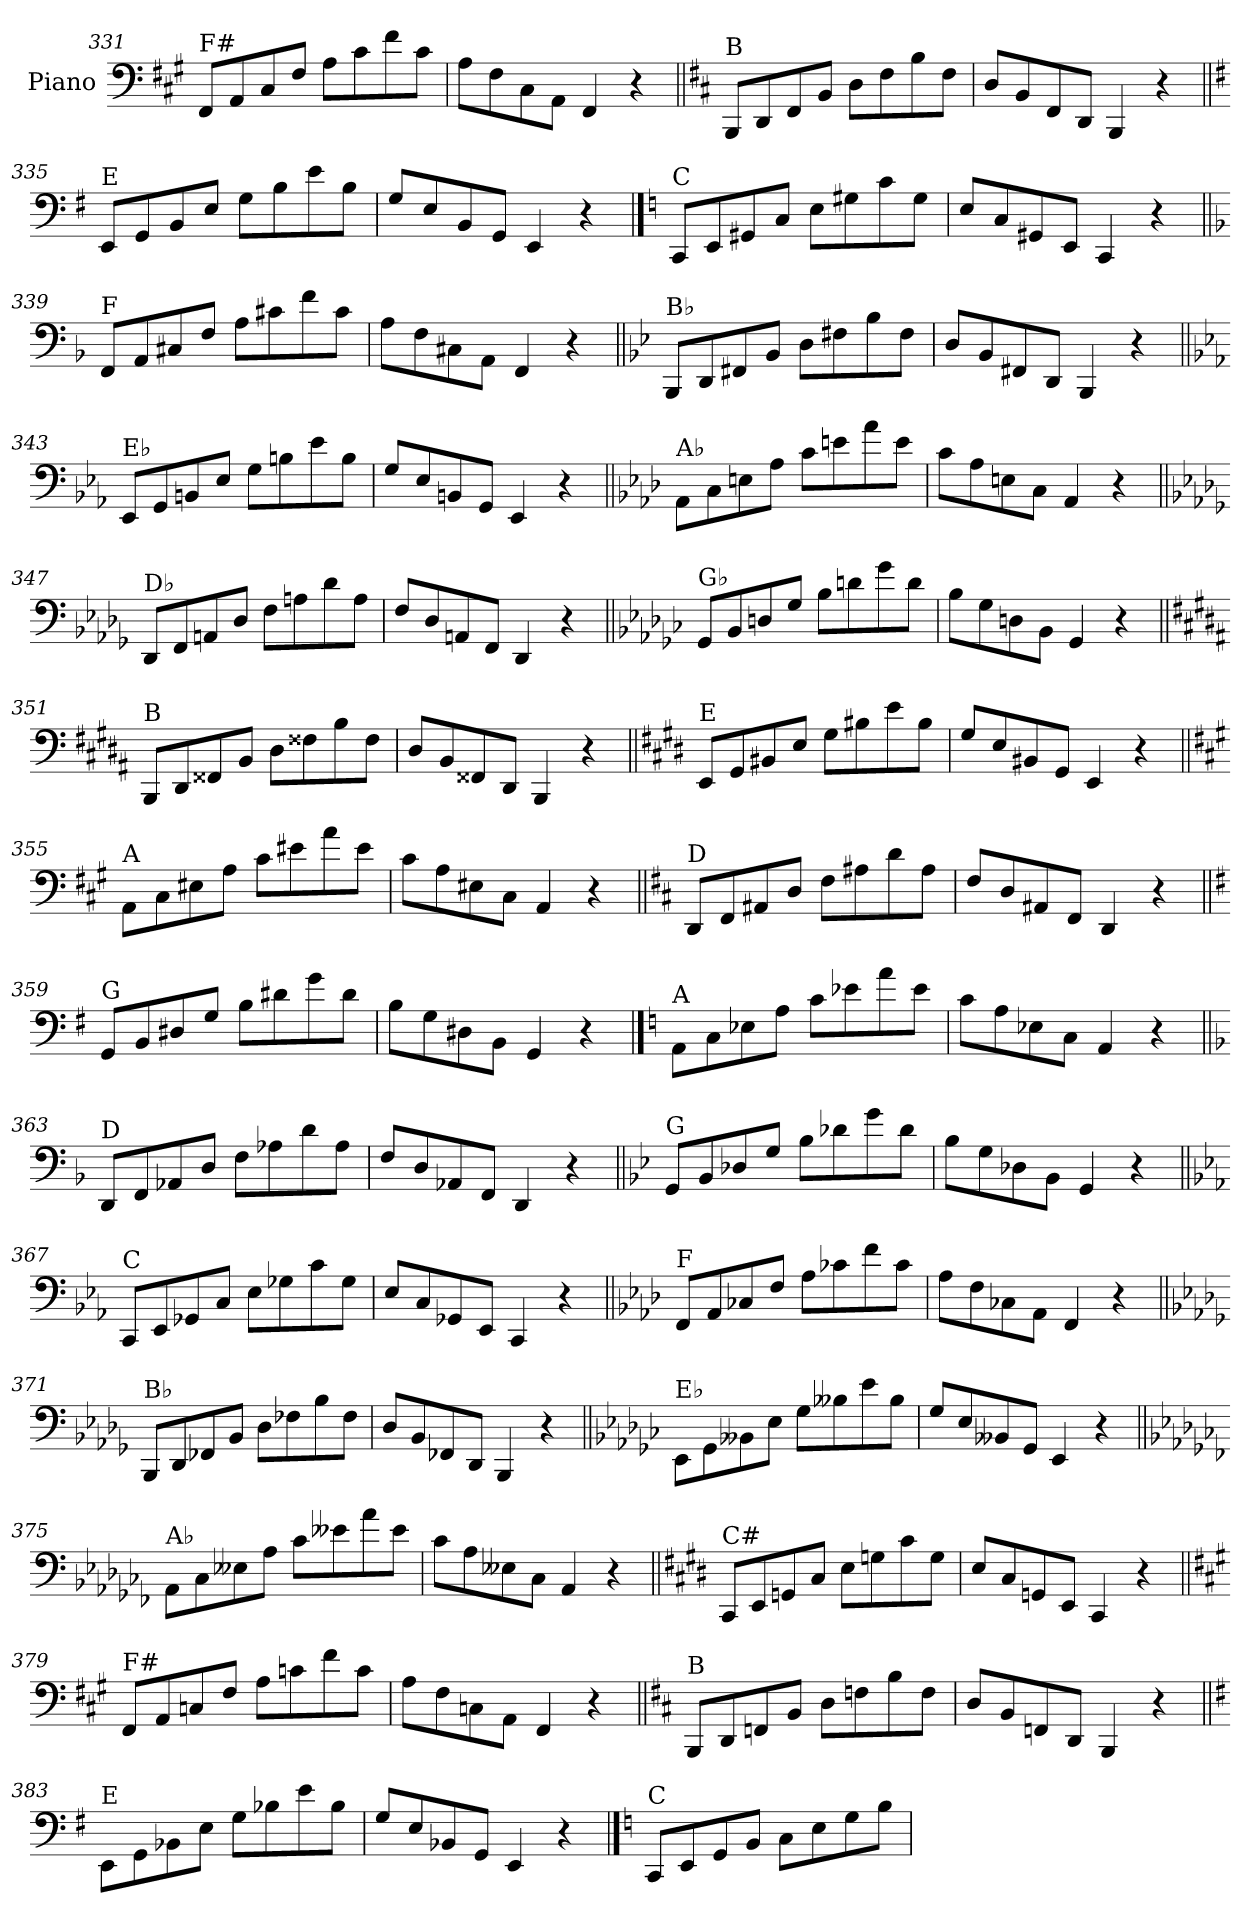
**kern
*part1
*staff1
*I"Piano
*I'Pno.
!!LO:LB:g=z
*clefF4
*k[f#c#g#]
=331
!LO:TX:a:t=F#
8FF#/L
8AA/
8C#/
8F#/J
8A\L
8c#\
8f#\
8c#\J
=332
8A\L
8F#\
8C#\
8AA\J
4FF#/
4r
=333||
*k[f#c#]
!LO:TX:a:t=B
8BBB/L
8DD/
8FF#/
8BB/J
8D\L
8F#\
8B\
8F#\J
=334
8D/L
8BB/
8FF#/
8DD/J
4BBB/
4r
=335||
*k[f#]
!LO:TX:a:t=E
8EE/L
8GG/
8BB/
8E/J
8G\L
8B\
8e\
8B\J
=336
8G/L
8E/
8BB/
8GG/J
4EE/
4r
!!LO:PB:g=z
==337
*k[]
!LO:TX:a:t=C
8CC/L
8EE/
8GG#X/
8C/J
8E\L
8G#X\
8c\
8G#\J
=338
8E/L
8C/
8GG#X/
8EE/J
4CC/
4r
=339||
*k[b-]
!LO:TX:a:t=F
8FF/L
8AA/
8C#X/
8F/J
8A\L
8c#X\
8f\
8c#\J
=340
8A\L
8F\
8C#X\
8AA\J
4FF/
4r
=341||
*k[b-e-]
!LO:TX:a:t=B♭
8BBB-/L
8DD/
8FF#X/
8BB-/J
8D\L
8F#X\
8B-\
8F#\J
=342
8D/L
8BB-/
8FF#X/
8DD/J
4BBB-/
4r
!!LO:LB:g=z
=343||
*k[b-e-a-]
!LO:TX:a:t=E♭
8EE-/L
8GG/
8BBn/
8E-/J
8G\L
8Bn\
8e-\
8B\J
=344
8G/L
8E-/
8BBn/
8GG/J
4EE-/
4r
=345||
*k[b-e-a-d-]
!LO:TX:a:t=A♭
8AA-\L
8C\
8En\
8A-\J
8c\L
8en\
8a-\
8e\J
=346
8c\L
8A-\
8En\
8C\J
4AA-/
4r
=347||
*k[b-e-a-d-g-]
!LO:TX:a:t=D♭
8DD-/L
8FF/
8AAn/
8D-/J
8F\L
8An\
8d-\
8A\J
=348
8F/L
8D-/
8AAn/
8FF/J
4DD-/
4r
!!LO:LB:g=z
=349||
*k[b-e-a-d-g-c-]
!LO:TX:a:t=G♭
8GG-/L
8BB-/
8Dn/
8G-/J
8B-\L
8dn\
8g-\
8d\J
=350
8B-\L
8G-\
8Dn\
8BB-\J
4GG-/
4r
=351||
*k[f#c#g#d#a#]
!LO:TX:a:t=B
8BBB/L
8DD#/
8FF##X/
8BB/J
8D#\L
8F##X\
8B\
8F##\J
=352
8D#/L
8BB/
8FF##X/
8DD#/J
4BBB/
4r
=353||
*k[f#c#g#d#]
!LO:TX:a:t=E
8EE/L
8GG#/
8BB#X/
8E/J
8G#\L
8B#X\
8e\
8B#\J
=354
8G#/L
8E/
8BB#X/
8GG#/J
4EE/
4r
!!LO:LB:g=z
=355||
*k[f#c#g#]
!LO:TX:a:t=A
8AA\L
8C#\
8E#X\
8A\J
8c#\L
8e#X\
8a\
8e#\J
=356
8c#\L
8A\
8E#X\
8C#\J
4AA/
4r
=357||
*k[f#c#]
!LO:TX:a:t=D
8DD/L
8FF#/
8AA#X/
8D/J
8F#\L
8A#X\
8d\
8A#\J
=358
8F#/L
8D/
8AA#X/
8FF#/J
4DD/
4r
=359||
*k[f#]
!LO:TX:a:t=G
8GG/L
8BB/
8D#X/
8G/J
8B\L
8d#X\
8g\
8d#\J
=360
8B\L
8G\
8D#X\
8BB\J
4GG/
4r
!!LO:LB:g=z
==361
*k[]
!LO:TX:a:t=A
8AA\L
8C\
8E-X\
8A\J
8c\L
8e-X\
8a\
8e-\J
=362
8c\L
8A\
8E-X\
8C\J
4AA/
4r
=363||
*k[b-]
!LO:TX:a:t=D
8DD/L
8FF/
8AA-X/
8D/J
8F\L
8A-X\
8d\
8A-\J
=364
8F/L
8D/
8AA-X/
8FF/J
4DD/
4r
=365||
*k[b-e-]
!LO:TX:a:t=G
8GG/L
8BB-/
8D-X/
8G/J
8B-\L
8d-X\
8g\
8d-\J
=366
8B-\L
8G\
8D-X\
8BB-\J
4GG/
4r
!!LO:LB:g=z
=367||
*k[b-e-a-]
!LO:TX:a:t=C
8CC/L
8EE-/
8GG-X/
8C/J
8E-\L
8G-X\
8c\
8G-\J
=368
8E-/L
8C/
8GG-X/
8EE-/J
4CC/
4r
=369||
*k[b-e-a-d-]
!LO:TX:a:t=F
8FF/L
8AA-/
8C-X/
8F/J
8A-\L
8c-X\
8f\
8c-\J
=370
8A-\L
8F\
8C-X\
8AA-\J
4FF/
4r
=371||
*k[b-e-a-d-g-]
!LO:TX:a:t=B♭
8BBB-/L
8DD-/
8FF-X/
8BB-/J
8D-\L
8F-X\
8B-\
8F-\J
=372
8D-/L
8BB-/
8FF-X/
8DD-/J
4BBB-/
4r
!!LO:LB:g=z
=373||
*k[b-e-a-d-g-c-]
!LO:TX:a:t=E♭
8EE-\L
8GG-\
8BB--X\
8E-\J
8G-\L
8B--X\
8e-\
8B--\J
=374
8G-/L
8E-/
8BB--X/
8GG-/J
4EE-/
4r
=375||
*k[b-e-a-d-g-c-f-]
!LO:TX:a:t=A♭
8AA-\L
8C-\
8E--X\
8A-\J
8c-\L
8e--X\
8a-\
8e--\J
=376
8c-\L
8A-\
8E--X\
8C-\J
4AA-/
4r
=377||
*k[f#c#g#d#]
!LO:TX:a:t=C#
8CC#/L
8EE/
8GGn/
8C#/J
8E\L
8Gn\
8c#\
8G\J
=378
8E/L
8C#/
8GGn/
8EE/J
4CC#/
4r
!!LO:LB:g=z
=379||
*k[f#c#g#]
!LO:TX:a:t=F#
8FF#/L
8AA/
8Cn/
8F#/J
8A\L
8cn\
8f#\
8c\J
=380
8A\L
8F#\
8Cn\
8AA\J
4FF#/
4r
=381||
*k[f#c#]
!LO:TX:a:t=B
8BBB/L
8DD/
8FFn/
8BB/J
8D\L
8Fn\
8B\
8F\J
=382
8D/L
8BB/
8FFn/
8DD/J
4BBB/
4r
=383||
*k[f#]
!LO:TX:a:t=E
8EE\L
8GG\
8BB-X\
8E\J
8G\L
8B-X\
8e\
8B-\J
=384
8G/L
8E/
8BB-X/
8GG/J
4EE/
4r
!!LO:PB:g=z
==385
*k[]
!LO:TX:a:t=C
8CC/L
8EE/
8GG/
8BB/J
8C\L
8E\
8G\
8B\J
=
*-
